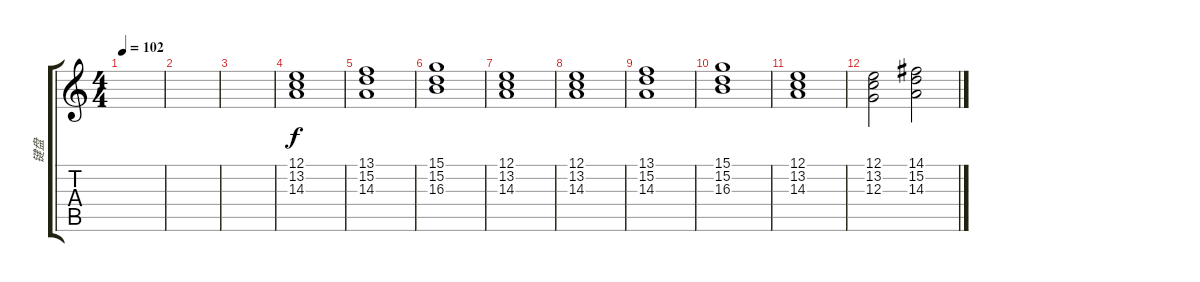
\track ("键盘" "键盘") {instrument electricgrandpiano}
\staff {score tabs}
\tuning (E4 B3 G3 D3 A2 E2) {hide}
\ts (4 4)
\tempo 102
\clef g2
\ks c
|
|
|
(12.1 13.2 14.3).1 |
(13.1 15.2 14.3).1 |
(15.1 15.2 16.3).1 |
(12.1 13.2 14.3).1 |
(12.1 13.2 14.3).1 |
(13.1 15.2 14.3).1 |
(15.1 15.2 16.3).1 |
(12.1 13.2 14.3).1 |
(12.1 13.2 12.3).2 (14.1 15.2 14.3).2
